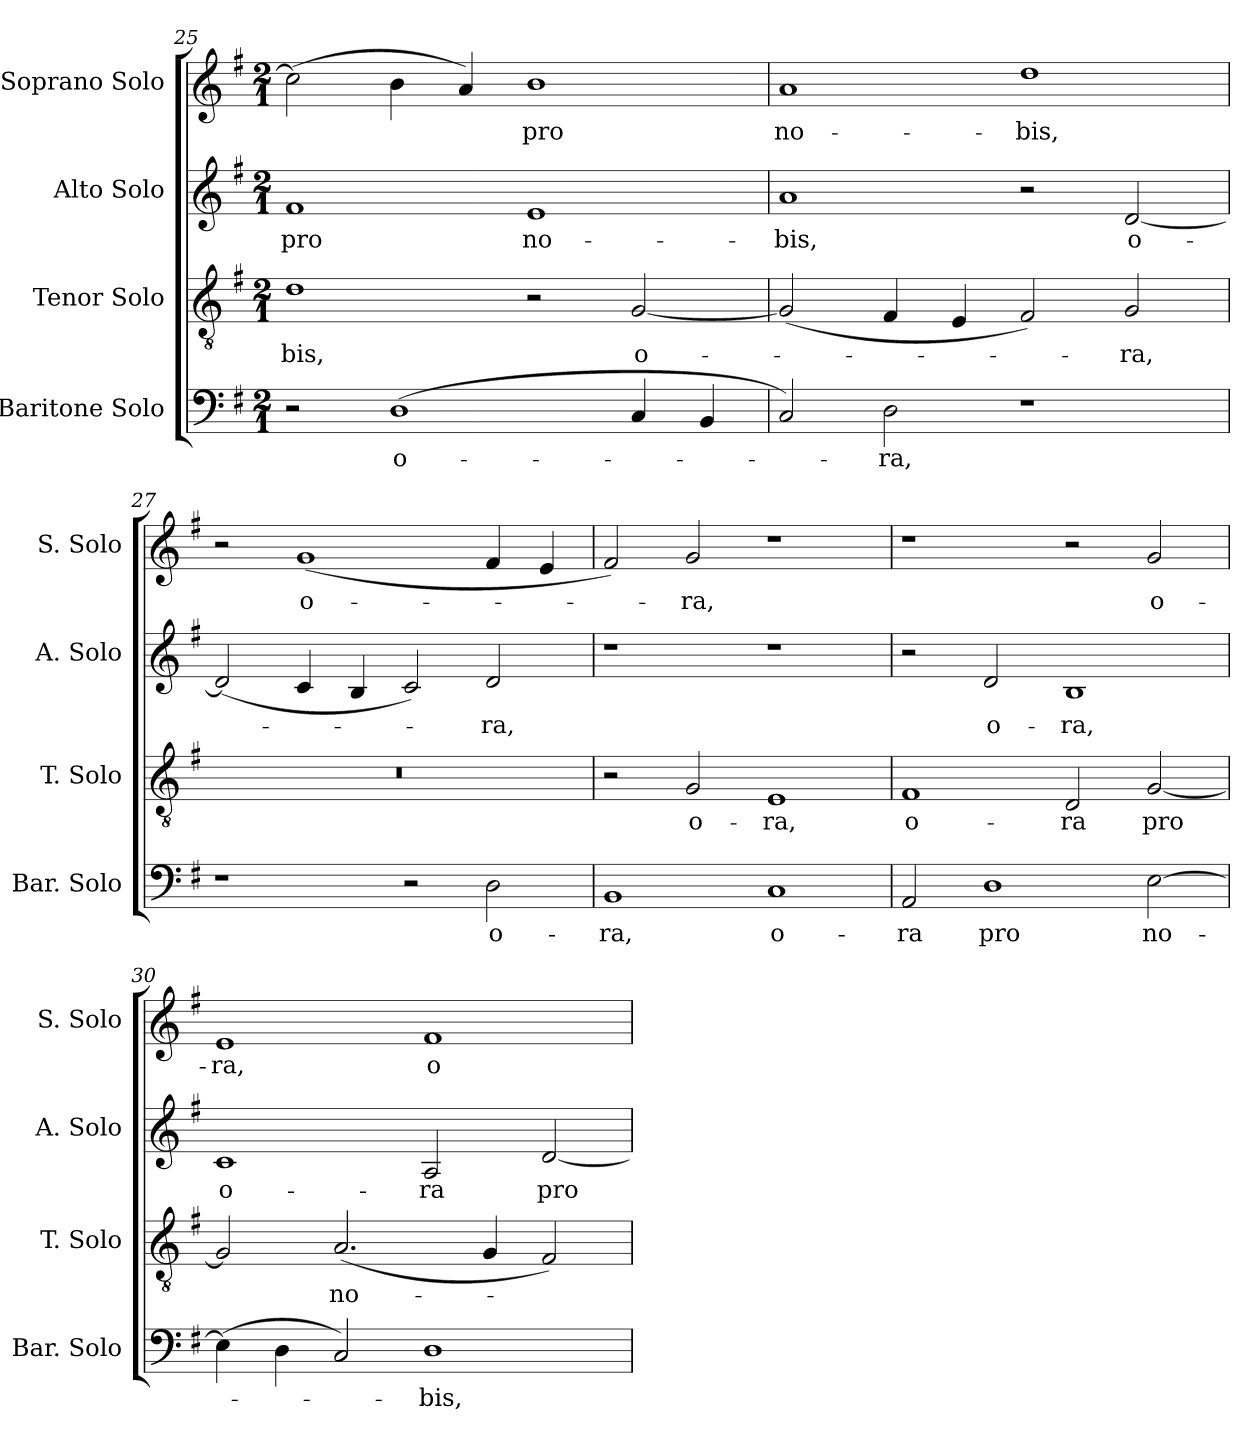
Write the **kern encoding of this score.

**kern	**text	**kern	**text	**kern	**text	**kern	**text
*part4	*part4	*part3	*part3	*part2	*part2	*part1	*part1
*staff4	*staff4	*staff3	*staff3	*staff2	*staff2	*staff1	*staff1
*I"Baritone Solo	*	*I"Tenor Solo	*	*I"Alto Solo	*	*I"Soprano Solo	*
*I'Bar. Solo	*	*I'T. Solo	*	*I'A. Solo	*	*I'S. Solo	*
*clefF4	*	*clefGv2	*	*clefG2	*	*clefG2	*
*	*	*ITrd7c12	*	*	*	*	*
*k[f#]	*	*k[f#]	*	*k[f#]	*	*k[f#]	*
*G:	*	*G:	*	*G:	*	*G:	*
*M2/1	*	*M2/1	*	*M2/1	*	*M2/1	*
=25	=25	=25	=25	=25	=25	=25	=25
!	!	!	!LO:LY:b:color=#000000	!	!	!	!
!	!	!	!	!	!LO:LY:b:color=#000000	!	!
2r	.	1Di	-bis,	1f#i	pro	(2cci\]	.
!	!LO:LY:b:color=#000000	!	!	!	!	!	!
(1Di	o-	.	.	.	.	4bi\	.
.	.	.	.	.	.	4ai/)	.
!	!	!	!	!	!LO:LY:b:color=#000000	!	!
!	!	!	!	!	!	!	!LO:LY:b:color=#000000
.	.	2r	.	1ei	no-	1bi	pro
!	!	!	!LO:LY:b:color=#000000	!	!	!	!
4Ci/	.	[2GGi/	o-	.	.	.	.
4BBi/	.	.	.	.	.	.	.
=26	=26	=26	=26	=26	=26	=26	=26
!	!	!	!	!	!LO:LY:b:color=#000000	!	!
!	!	!	!	!	!	!	!LO:LY:b:color=#000000
2Ci/)	.	(2GGi/]	.	1ai	-bis,	1ai	no-
!	!LO:LY:b:color=#000000	!	!	!	!	!	!
2Di\	-ra,	4FF#i/	.	.	.	.	.
.	.	4EEi/	.	.	.	.	.
!	!	!	!	!	!	!	!LO:LY:b:color=#000000
1r	.	2FF#i/)	.	2r	.	1ddi	-bis,
!	!	!	!LO:LY:b:color=#000000	!	!	!	!
!	!	!	!	!	!LO:LY:b:color=#000000	!	!
.	.	2GGi/	-ra,	[2di/	o-	.	.
=27	=27	=27	=27	=27	=27	=27	=27
!	!	!LO:N:vis=1	!	!	!	!	!
1r	.	0r	.	(2di/]	.	2r	.
!	!	!	!	!	!	!	!LO:LY:b:color=#000000
.	.	.	.	4ci/	.	(1gi	o-
.	.	.	.	4Bi/	.	.	.
2r	.	.	.	2ci/)	.	.	.
!	!LO:LY:b:color=#000000	!	!	!	!	!	!
!	!	!	!	!	!LO:LY:b:color=#000000	!	!
2Di\	o-	.	.	2di/	-ra,	4f#i/	.
.	.	.	.	.	.	4ei/	.
=28	=28	=28	=28	=28	=28	=28	=28
!	!LO:LY:b:color=#000000	!	!	!	!	!	!
1BBi	-ra,	2r	.	1r	.	2f#i/)	.
!	!	!	!LO:LY:b:color=#000000	!	!	!	!
!	!	!	!	!	!	!	!LO:LY:b:color=#000000
.	.	2GGi/	o-	.	.	2gi/	-ra,
!	!LO:LY:b:color=#000000	!	!	!	!	!	!
!	!	!	!LO:LY:b:color=#000000	!	!	!	!
1Ci	o-	1EEi	-ra,	1r	.	1r	.
=29	=29	=29	=29	=29	=29	=29	=29
!	!LO:LY:b:color=#000000	!	!	!	!	!	!
!	!	!	!LO:LY:b:color=#000000	!	!	!	!
2AAi/	-ra	1FF#i	o-	2r	.	1r	.
!	!LO:LY:b:color=#000000	!	!	!	!	!	!
!	!	!	!	!	!LO:LY:b:color=#000000	!	!
1Di	pro	.	.	2di/	o-	.	.
!	!	!	!LO:LY:b:color=#000000	!	!	!	!
!	!	!	!	!	!LO:LY:b:color=#000000	!	!
.	.	2DDi/	-ra	1Bi	-ra,	2r	.
!	!LO:LY:b:color=#000000	!	!	!	!	!	!
!	!	!	!LO:LY:b:color=#000000	!	!	!	!
!	!	!	!	!	!	!	!LO:LY:b:color=#000000
[2Ei\	no-	[2GGi/	pro	.	.	2gi/	o-
=30	=30	=30	=30	=30	=30	=30	=30
!	!	!	!	!	!LO:LY:b:color=#000000	!	!
!	!	!	!	!	!	!	!LO:LY:b:color=#000000
(4Ei\]	.	2GGi/]	.	1ci	o-	1ei	-ra,
4Di\	.	.	.	.	.	.	.
!	!	!	!LO:LY:b:color=#000000	!	!	!	!
2Ci/)	.	(2.AAi/	no-	.	.	.	.
!	!LO:LY:b:color=#000000	!	!	!	!	!	!
!	!	!	!	!	!LO:LY:b:color=#000000	!	!
!	!	!	!	!	!	!	!LO:LY:b:color=#000000
1Di	-bis,	.	.	2Ai/	-ra	1f#i	o-
.	.	4GGi/	.	.	.	.	.
!	!	!	!	!	!LO:LY:b:color=#000000	!	!
.	.	2FF#i/)	.	[2di/	pro	.	.
=	=	=	=	=	=	=	=
*-	*-	*-	*-	*-	*-	*-	*-
